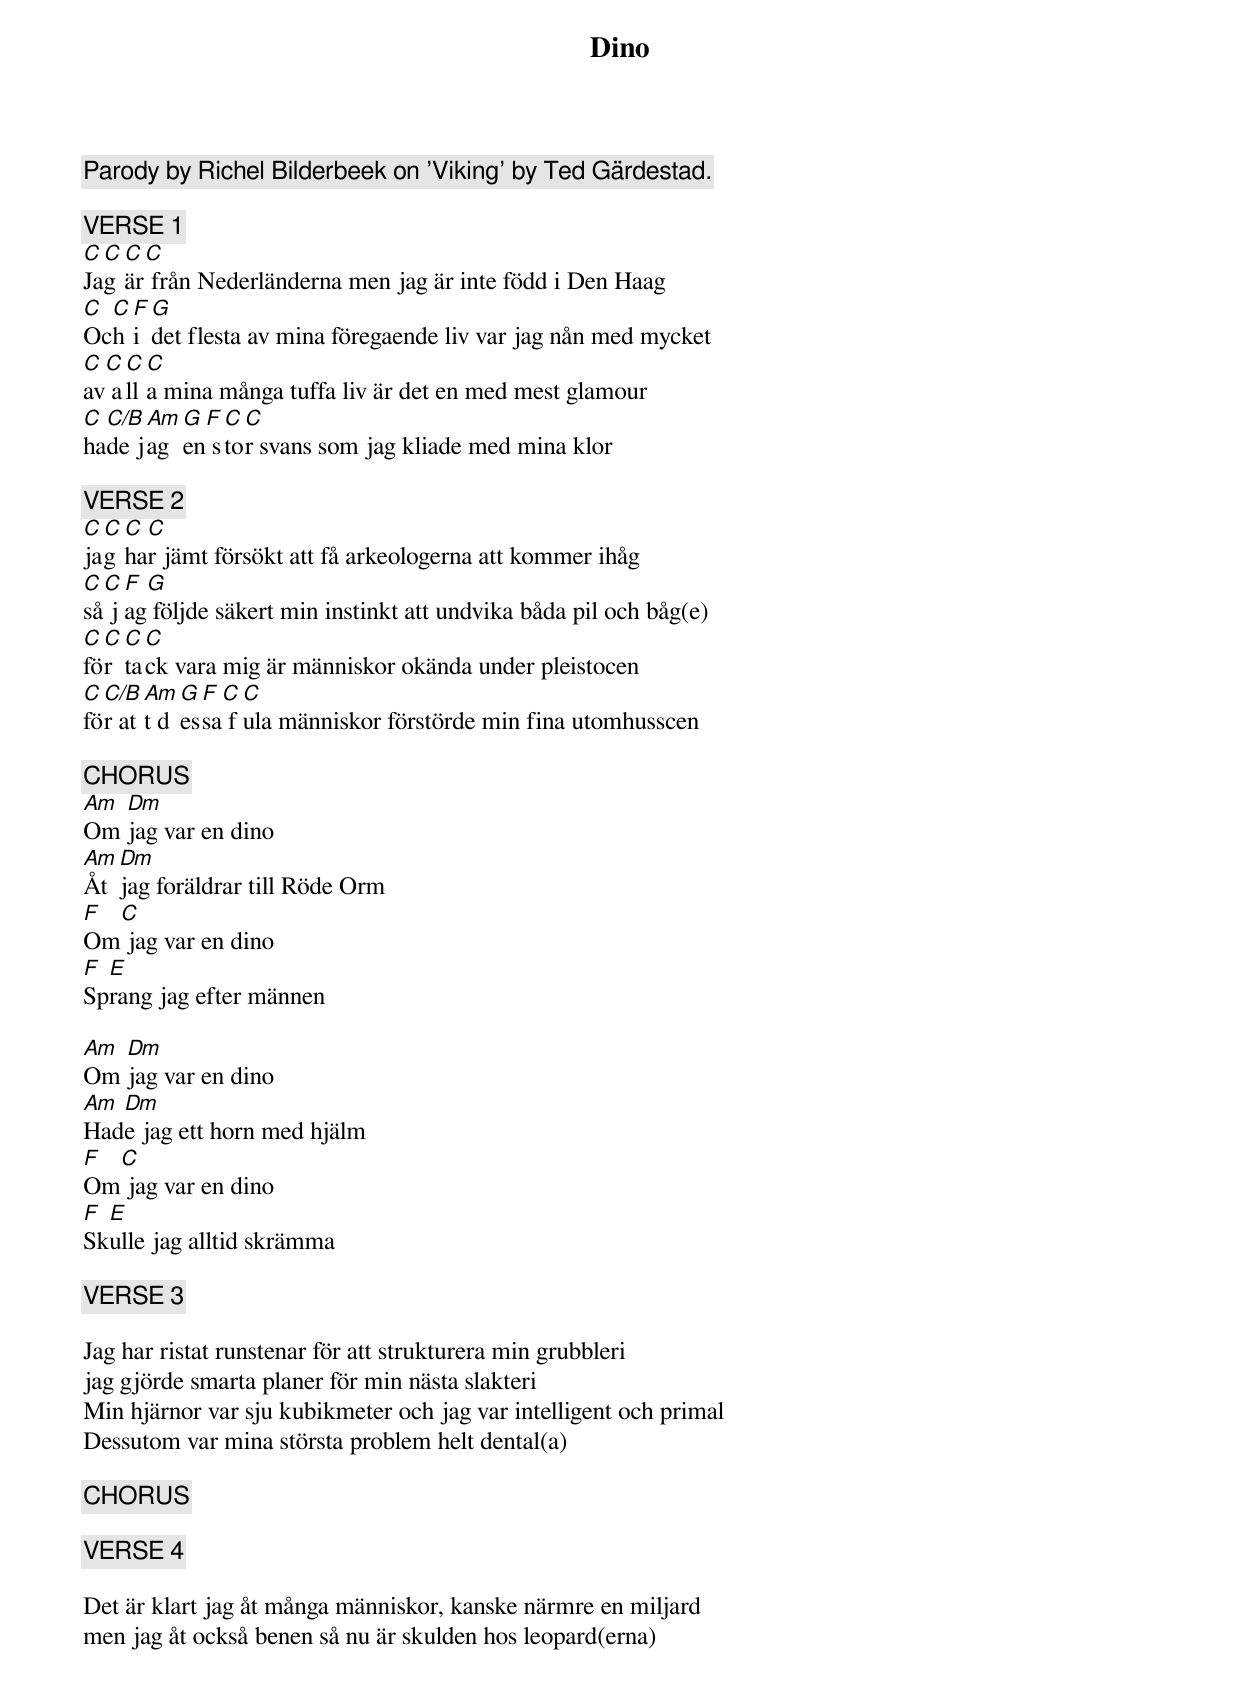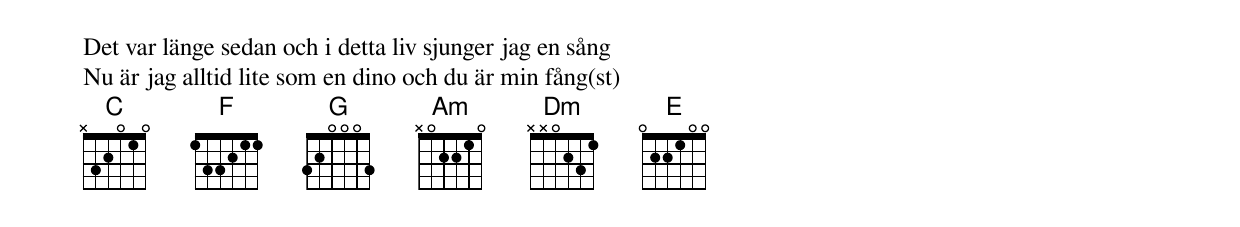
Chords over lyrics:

Dino

Parody by Richel Bilderbeek on 'Viking' by Ted Gärdestad.

[VERSE 1]
C C C C
Jag är från Nederländerna men jag är inte född i Den Haag
C C F G
Och i det flesta av mina föregaende liv var jag nån med mycket
C C C C
av alla mina många tuffa liv är det en med mest glamour
C C/B Am G F C C
hade jag en stor svans som jag kliade med mina klor

[VERSE 2]
C C C C
jag har jämt försökt att få arkeologerna att kommer ihåg
C C F G
så jag följde säkert min instinkt att undvika båda pil och båg(e)
C C C C
för tack vara mig är människor okända under pleistocen
C C/B Am G F C C
för att dessa fula människor förstörde min fina utomhusscen

[CHORUS]
Am Dm
Om jag var en dino
Am Dm
Åt jag foräldrar till Röde Orm
F C
Om jag var en dino
F E
Sprang jag efter männen

Am Dm
Om jag var en dino
Am Dm
Hade jag ett horn med hjälm
F C
Om jag var en dino
F E
Skulle jag alltid skrämma

[VERSE 3]

Jag har ristat runstenar för att strukturera min grubbleri
jag gjörde smarta planer för min nästa slakteri
Min hjärnor var sju kubikmeter och jag var intelligent och primal
Dessutom var mina största problem helt dental(a)

[CHORUS]

[VERSE 4]

Det är klart jag åt många människor, kanske närmre en miljard
men jag åt också benen så nu är skulden hos leopard(erna)
Det var länge sedan och i detta liv sjunger jag en sång
Nu är jag alltid lite som en dino och du är min fång(st)
